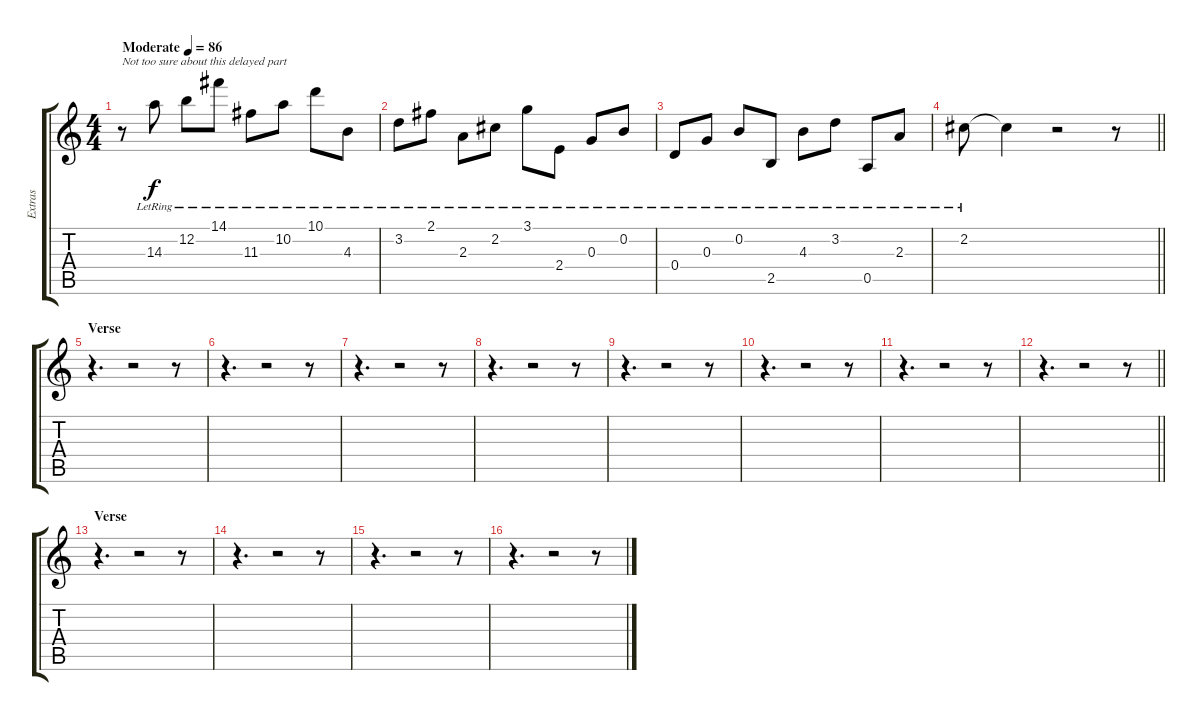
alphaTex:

\track ("Extras" "Extras") {instrument electricguitarjazz}
\staff {score tabs}
\tuning (E4 B3 G3 D3 A2 D2) {hide}
\ts (4 4)
\tempo (86 "Moderate")
\clef g2
\ks c
r.8{txt "Not too sure about this delayed part" dy f instrument electricguitarjazz} 14.3{lr}.8 12.2{lr}.8 14.1{lr}.8 11.3{lr}.8 10.2{lr}.8 10.1{lr}.8 4.3{lr}.8 |
3.2{lr}.8 2.1{lr}.8 2.3{lr}.8 2.2{lr}.8 3.1{lr}.8 2.4{lr}.8 0.3{lr}.8 0.2{lr}.8 |
0.4{lr}.8 0.3{lr}.8 0.2{lr}.8 2.5{lr}.8 4.3{lr}.8 3.2{lr}.8 0.5{lr}.8 2.3{lr}.8 |
\barLineRight lightlight
2.2{lr}.8 2.2{t}.4 r.2 r.8 |
\section ("" "Verse")
r.4{d} r.2 r.8 |
r.4{d} r.2 r.8 |
r.4{d} r.2 r.8 |
r.4{d} r.2 r.8 |
r.4{d} r.2 r.8 |
r.4{d} r.2 r.8 |
r.4{d} r.2 r.8 |
\barLineRight lightlight
r.4{d} r.2 r.8 |
\section ("" "Verse")
r.4{d} r.2 r.8 |
r.4{d} r.2 r.8 |
r.4{d} r.2 r.8 |
r.4{d} r.2 r.8
